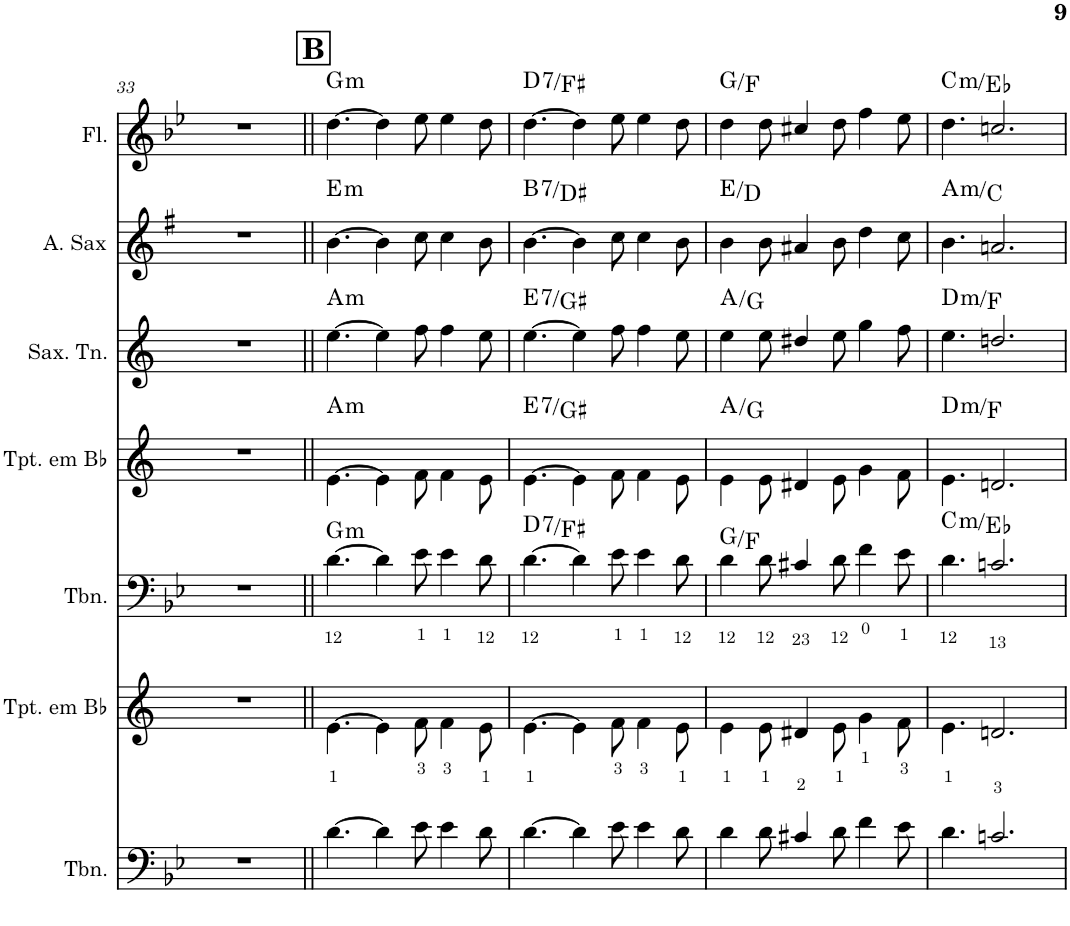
**kern	**kern	**kern	**harte	**kern	**harte	**kern	**harte	**kern	**harte	**kern	**harte
*part7	*part6	*part5	*part5	*part4	*part4	*part3	*part3	*part2	*part2	*part1	*part1
*staff7	*staff6	*staff5	*	*staff4	*	*staff3	*	*staff2	*	*staff1	*
*I"Trombone	*I"Trompete em Bb	*I"Trombone	*	*I"Trompete em Bb	*	*I"Saxofone Tenor	*	*I"Saxofone Alto	*	*I"Flauta Transversal	*
*I'Tbn.	*I'Tpt. em Bb	*I'Tbn.	*	*I'Tpt. em Bb	*	*I'Sax. Tn.	*	*	*	*I'Fl.	*
!!LO:PB:g=z
*clefF4	*clefG2	*clefF4	*	*clefG2	*	*clefG2	*	*clefG2	*	*clefG2	*
*	*Trd1c2	*	*	*Trd1c2	*	*Trd8c14	*	*Trd5c9	*	*	*
*k[b-e-]	*k[]	*k[b-e-]	*	*k[]	*	*k[]	*	*k[f#]	*	*k[b-e-]	*
*B-:	*	*B-:	*	*	*	*	*	*G:	*	*B-:	*
*M9/8	*M9/8	*M9/8	*	*M9/8	*	*M9/8	*	*M9/8	*	*M9/8	*
=33	=33	=33	=33	=33	=33	=33	=33	=33	=33	=33	=33
8%9r	8%9r	8%9r	.	8%9r	.	8%9r	.	8%9r	.	8%9r	.
!!LO:REH:place=s1:a:B:cj:fs=14:t=B
=34||	=34||	=34||	=34||	=34||	=34||	=34||	=34||	=34||	=34||	=34||	=34||
!	!	!	!LO:H:kt=m	!	!LO:H:kt=m	!	!LO:H:kt=m	!	!LO:H:kt=m	!	!LO:H:kt=m
[4.d\	[4.e\	[4.d\	G:min	[4.e\	A:min	[4.ee\	A:min	[4.b\	E:min	[4.dd\	G:min
4d\]	4e\]	4d\]	.	4e\]	.	4ee\]	.	4b\]	.	4dd\]	.
8e-\	8f\	8e-\	.	8f\	.	8ff\	.	8cc\	.	8ee-\	.
4e-\	4f\	4e-\	.	4f\	.	4ff\	.	4cc\	.	4ee-\	.
8d\	8e\	8d\	.	8e\	.	8ee\	.	8b\	.	8dd\	.
=35	=35	=35	=35	=35	=35	=35	=35	=35	=35	=35	=35
!	!	!	!LO:H:kt=7	!	!LO:H:kt=7	!	!LO:H:kt=7	!	!LO:H:kt=7	!	!LO:H:kt=7
[4.d\	[4.e\	[4.d\	D:7/3	[4.e\	E:7/3	[4.ee\	E:7/3	[4.b\	B:7/3	[4.dd\	D:7/3
4d\]	4e\]	4d\]	.	4e\]	.	4ee\]	.	4b\]	.	4dd\]	.
8e-\	8f\	8e-\	.	8f\	.	8ff\	.	8cc\	.	8ee-\	.
4e-\	4f\	4e-\	.	4f\	.	4ff\	.	4cc\	.	4ee-\	.
8d\	8e\	8d\	.	8e\	.	8ee\	.	8b\	.	8dd\	.
=36	=36	=36	=36	=36	=36	=36	=36	=36	=36	=36	=36
4d\	4e\	4d\	G:maj/b7	4e\	A:maj/b7	4ee\	A:maj/b7	4b\	E:maj/b7	4dd\	G:maj/b7
8d\	8e\	8d\	.	8e\	.	8ee\	.	8b\	.	8dd\	.
4c#X/	4d#X/	4c#X/	.	4d#X/	.	4dd#X/	.	4a#X/	.	4cc#X/	.
8d\	8e\	8d\	.	8e\	.	8ee\	.	8b\	.	8dd\	.
4f\	4g\	4f\	.	4g\	.	4gg\	.	4dd\	.	4ff\	.
8e-\	8f\	8e-\	.	8f\	.	8ff\	.	8cc\	.	8ee-\	.
=37	=37	=37	=37	=37	=37	=37	=37	=37	=37	=37	=37
!	!	!	!LO:H:kt=m	!	!LO:H:kt=m	!	!LO:H:kt=m	!	!LO:H:kt=m	!	!LO:H:kt=m
4.d\	4.e\	4.d\	C:min/b3	4.e\	D:min/b3	4.ee\	D:min/b3	4.b\	A:min/b3	4.dd\	C:min/b3
2.cn/	2.dn/	2.cn/	.	2.dn/	.	2.ddn/	.	2.an/	.	2.ccn/	.
=	=	=	=	=	=	=	=	=	=	=	=
*-	*-	*-	*-	*-	*-	*-	*-	*-	*-	*-	*-
